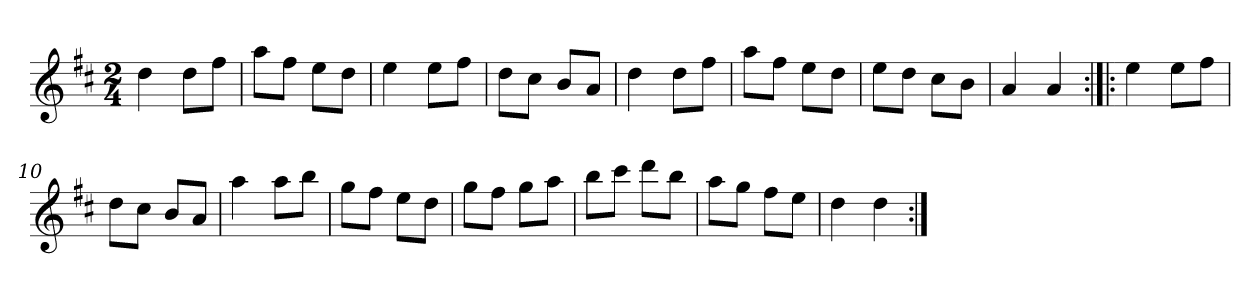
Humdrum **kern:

**kern
*part1
*staff1
*clefG2
*k[f#c#]
*D:
*M2/4
*MM120
=1
4dd
8dd\L
8ff#\J
=2
8aa\L
8ff#\J
8ee\L
8dd\J
=3
4ee
8ee\L
8ff#\J
=4
8dd\L
8cc#\J
8b/L
8a/J
=5
4dd
8dd\L
8ff#\J
=6
8aa\L
8ff#\J
8ee\L
8dd\J
=7
8ee\L
8dd\J
8cc#\L
8b\J
=8
4a
4a
=9:|!|:
4ee
8ee\L
8ff#\J
=10
8dd\L
8cc#\J
8b/L
8a/J
=11
4aa
8aa\L
8bb\J
=12
8gg\L
8ff#\J
8ee\L
8dd\J
=13
8gg\L
8ff#\J
8gg\L
8aa\J
=14
8bb\L
8ccc#\J
8ddd\L
8bb\J
=15
8aa\L
8gg\J
8ff#\L
8ee\J
=16
4dd
4dd
=:|!
*-
